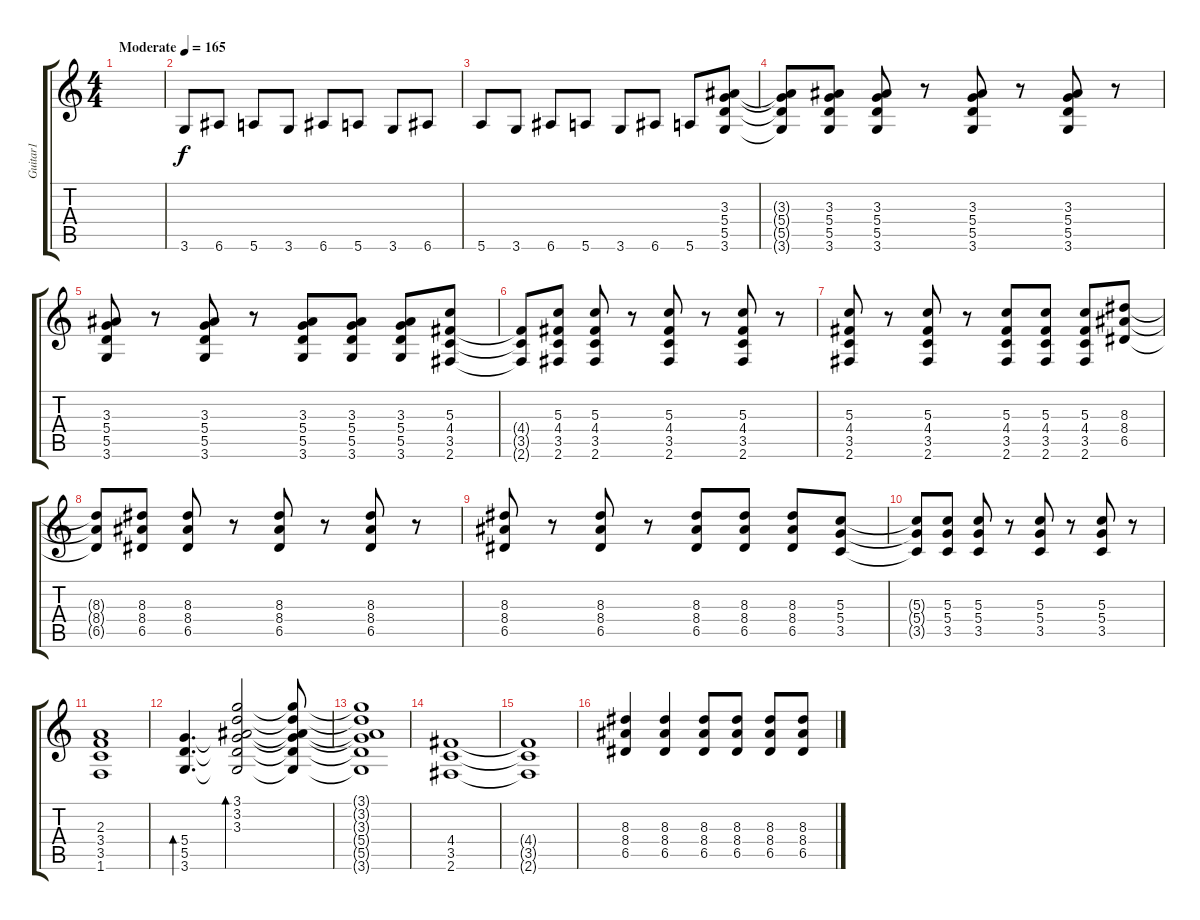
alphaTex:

\track ("Guitar1" "Guitar1") {instrument distortionguitar}
\staff {score tabs}
\tuning (E4 B3 G3 D3 A2 E2) {hide}
\ts (4 4)
\tempo (165 "Moderate")
\clef g2
\ks c
|
3.6.8 6.6.8 5.6.8 3.6.8 6.6.8 5.6.8 3.6.8 6.6.8 |
5.6.8 3.6.8 6.6.8 5.6.8 3.6.8 6.6.8 5.6.8 (3.3 5.4 5.5 3.6).8 |
(3.3{t} 5.4{t} 5.5{t} 3.6{t}).8 (3.3 5.4 5.5 3.6).8 (3.3 5.4 5.5 3.6).8 r.8 (3.3 5.4 5.5 3.6).8 r.8 (3.3 5.4 5.5 3.6).8 r.8 |
(3.3 5.4 5.5 3.6).8 r.8 (3.3 5.4 5.5 3.6).8 r.8 (3.3 5.4 5.5 3.6).8 (3.3 5.4 5.5 3.6).8 (3.3 5.4 5.5 3.6).8 (5.3 4.4 3.5 2.6).8 |
(4.4{t} 3.5{t} 2.6{t}).8 (5.3 4.4 3.5 2.6).8 (5.3 4.4 3.5 2.6).8 r.8 (5.3 4.4 3.5 2.6).8 r.8 (5.3 4.4 3.5 2.6).8 r.8 |
(5.3 4.4 3.5 2.6).8 r.8 (5.3 4.4 3.5 2.6).8 r.8 (5.3 4.4 3.5 2.6).8 (5.3 4.4 3.5 2.6).8 (5.3 4.4 3.5 2.6).8 (8.3 8.4 6.5).8 |
(8.3{t} 8.4{t} 6.5{t}).8 (8.3 8.4 6.5).8 (8.3 8.4 6.5).8 r.8 (8.3 8.4 6.5).8 r.8 (8.3 8.4 6.5).8 r.8 |
(8.3 8.4 6.5).8 r.8 (8.3 8.4 6.5).8 r.8 (8.3 8.4 6.5).8 (8.3 8.4 6.5).8 (8.3 8.4 6.5).8 (5.3 5.4 3.5).8 |
(5.3{t} 5.4{t} 3.5{t}).8 (5.3 5.4 3.5).8 (5.3 5.4 3.5).8 r.8 (5.3 5.4 3.5).8 r.8 (5.3 5.4 3.5).8 r.8 |
(2.3 3.4 3.5 1.6).1 |
(5.4 5.5 3.6).4{d bd 120} (3.1 3.2 3.3 5.4{t} 5.5{t} 3.6{t}).2{bd 240} (3.1{t} 3.2{t} 3.3{t} 5.4{t} 5.5{t} 3.6{t}).8 |
(3.1{t} 3.2{t} 3.3{t} 5.4{t} 5.5{t} 3.6{t}).1 |
(4.4 3.5 2.6).1 |
(4.4{t} 3.5{t} 2.6{t}).1 |
(8.3 8.4 6.5).4 (8.3 8.4 6.5).4 (8.3 8.4 6.5).8 (8.3 8.4 6.5).8 (8.3 8.4 6.5).8 (8.3 8.4 6.5).8
